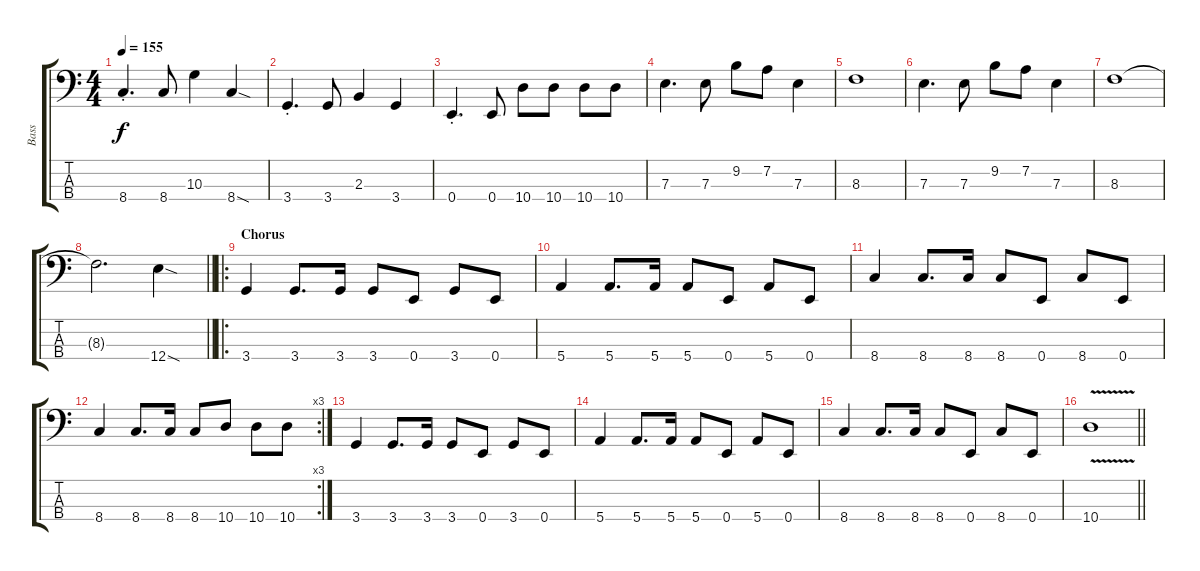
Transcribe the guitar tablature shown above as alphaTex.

\track ("Bass" "Bass") {instrument electricbassfinger}
\staff {score tabs}
\tuning (G2 D2 A1 E1) {hide}
\ts (4 4)
\tempo 155
\clef f4
\ks c
8.4{st}.4{d dy f} 8.4.8 10.3.4 8.4{sod}.4 |
3.4{st}.4{d} 3.4.8 2.3.4 3.4.4 |
0.4{st}.4{d} 0.4.8 10.4.8 10.4.8 10.4.8 10.4.8 |
7.3.4{d} 7.3.8 9.2.8 7.2.8 7.3.4 |
8.3.1 |
7.3.4{d} 7.3.8 9.2.8 7.2.8 7.3.4 |
8.3.1 |
\barLineRight lightlight
8.3{t}.2{d} 12.4{sod}.4 |
\ro
\section ("" "Chorus")
3.4.4 3.4.8{d} 3.4.16 3.4.8 0.4.8 3.4.8 0.4.8 |
5.4.4 5.4.8{d} 5.4.16 5.4.8 0.4.8 5.4.8 0.4.8 |
8.4.4 8.4.8{d} 8.4.16 8.4.8 0.4.8 8.4.8 0.4.8 |
\rc 3
8.4.4 8.4.8{d} 8.4.16 8.4.8 10.4.8 10.4.8 10.4.8 |
3.4.4 3.4.8{d} 3.4.16 3.4.8 0.4.8 3.4.8 0.4.8 |
5.4.4 5.4.8{d} 5.4.16 5.4.8 0.4.8 5.4.8 0.4.8 |
8.4.4 8.4.8{d} 8.4.16 8.4.8 0.4.8 8.4.8 0.4.8 |
\barLineRight lightlight
10.4{v}.1
